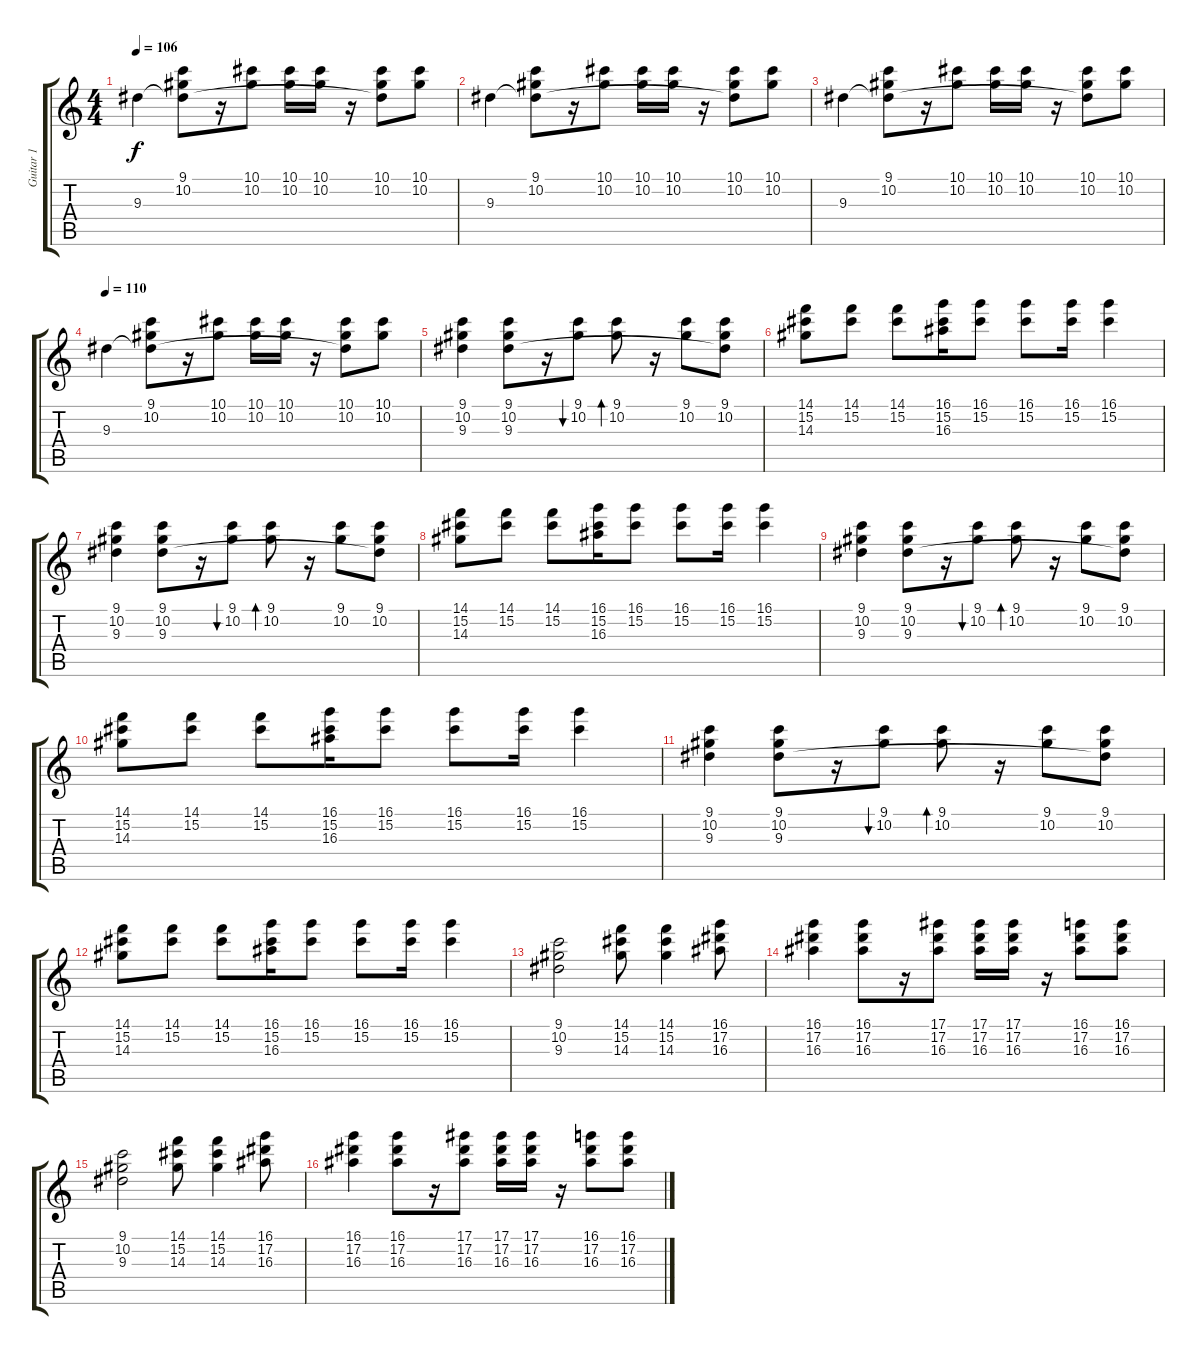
\track ("Guitar 1" "Guitar 1") {instrument electricguitarjazz}
\staff {score tabs}
\tuning (Eb4 Bb3 Gb3 Db3 Ab2 Eb2) {hide}
\ts (4 4)
\tempo 106
\clef g2
\ks c
9.3.4{dy f} (9.1 10.2 9.3{t}).8 r.16 (10.1 10.2).8 (10.1 10.2).16 (10.1 10.2).16 r.16 (10.1 10.2 9.3{t}).8 (10.1 10.2).8 |
9.3.4 (9.1 10.2 9.3{t}).8 r.16 (10.1 10.2).8 (10.1 10.2).16 (10.1 10.2).16 r.16 (10.1 10.2 9.3{t}).8 (10.1 10.2).8 |
9.3.4 (9.1 10.2 9.3{t}).8 r.16 (10.1 10.2).8 (10.1 10.2).16 (10.1 10.2).16 r.16 (10.1 10.2 9.3{t}).8 (10.1 10.2).8 |
\tempo 110
9.3.4 (9.1 10.2 9.3{t}).8 r.16 (10.1 10.2).8 (10.1 10.2).16 (10.1 10.2).16 r.16 (10.1 10.2 9.3{t}).8 (10.1 10.2).8 |
(9.1 10.2 9.3).4{volume 7 balance 6} (9.1 10.2 9.3).8 r.16 (9.1 10.2).8{bu 60} (9.1 10.2).8{bd 60} r.16 (9.1 10.2).8 (9.1 10.2 9.3{t}).8 |
(14.1 15.2 14.3).8 (14.1 15.2).8 (14.1 15.2).8 (16.1 15.2 16.3).16 (16.1 15.2).8 (16.1 15.2).8 (16.1 15.2).16 (16.1 15.2).4 |
(9.1 10.2 9.3).4 (9.1 10.2 9.3).8 r.16 (9.1 10.2).8{bu 60} (9.1 10.2).8{bd 60} r.16 (9.1 10.2).8 (9.1 10.2 9.3{t}).8 |
(14.1 15.2 14.3).8 (14.1 15.2).8 (14.1 15.2).8 (16.1 15.2 16.3).16 (16.1 15.2).8 (16.1 15.2).8 (16.1 15.2).16 (16.1 15.2).4 |
(9.1 10.2 9.3).4 (9.1 10.2 9.3).8 r.16 (9.1 10.2).8{bu 60} (9.1 10.2).8{bd 60} r.16 (9.1 10.2).8 (9.1 10.2 9.3{t}).8 |
(14.1 15.2 14.3).8 (14.1 15.2).8 (14.1 15.2).8 (16.1 15.2 16.3).16 (16.1 15.2).8 (16.1 15.2).8 (16.1 15.2).16 (16.1 15.2).4 |
(9.1 10.2 9.3).4 (9.1 10.2 9.3).8 r.16 (9.1 10.2).8{bu 60} (9.1 10.2).8{bd 60} r.16 (9.1 10.2).8 (9.1 10.2 9.3{t}).8 |
(14.1 15.2 14.3).8 (14.1 15.2).8 (14.1 15.2).8 (16.1 15.2 16.3).16 (16.1 15.2).8 (16.1 15.2).8 (16.1 15.2).16 (16.1 15.2).4 |
(9.1 10.2 9.3).2 (14.1 15.2 14.3).8 (14.1 15.2 14.3).4 (16.1 17.2 16.3).8 |
(16.1 17.2 16.3).4 (16.1 17.2 16.3).8 r.16 (17.1 17.2 16.3).8 (17.1 17.2 16.3).16 (17.1 17.2 16.3).16 r.16 (16.1 17.2 16.3).8 (16.1 17.2 16.3).8 |
(9.1 10.2 9.3).2 (14.1 15.2 14.3).8 (14.1 15.2 14.3).4 (16.1 17.2 16.3).8 |
(16.1 17.2 16.3).4 (16.1 17.2 16.3).8 r.16 (17.1 17.2 16.3).8 (17.1 17.2 16.3).16 (17.1 17.2 16.3).16 r.16 (16.1 17.2 16.3).8 (16.1 17.2 16.3).8
